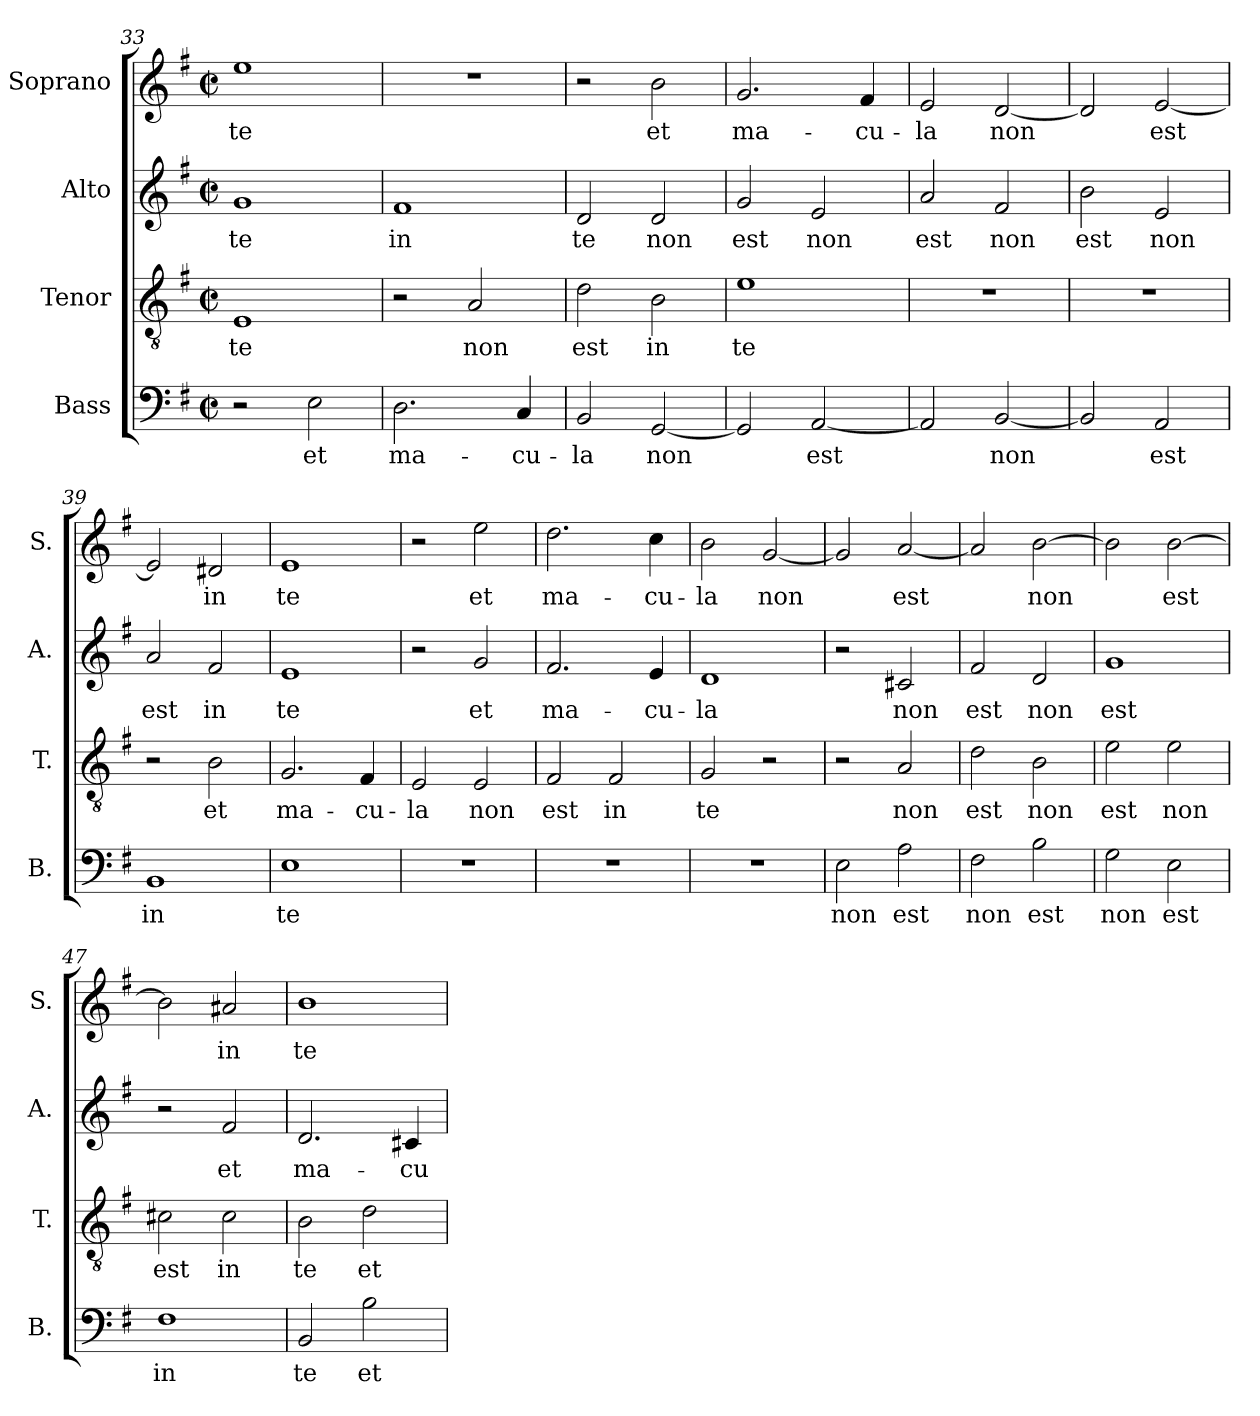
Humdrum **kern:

**kern	**text	**kern	**text	**kern	**text	**kern	**text
*part4	*part4	*part3	*part3	*part2	*part2	*part1	*part1
*staff4	*staff4	*staff3	*staff3	*staff2	*staff2	*staff1	*staff1
*I"Bass	*	*I"Tenor	*	*I"Alto	*	*I"Soprano	*
*I'B.	*	*I'T.	*	*I'A.	*	*I'S.	*
*clefF4	*	*clefGv2	*	*clefG2	*	*clefG2	*
*k[f#]	*	*k[f#]	*	*k[f#]	*	*k[f#]	*
*M2/2	*	*M2/2	*	*M2/2	*	*M2/2	*
*met(c|)	*	*met(c|)	*	*met(c|)	*	*met(c|)	*
=33	=33	=33	=33	=33	=33	=33	=33
!	!	!	!LO:LY:b	!	!LO:LY:b	!	!LO:LY:b
2r	.	1E	te	1g	te	1ee	te
!	!LO:LY:b	!	!	!	!	!	!
2E\	et	.	.	.	.	.	.
=34	=34	=34	=34	=34	=34	=34	=34
!	!LO:LY:b	!	!	!	!LO:LY:b	!	!
2.D\	ma-	2r	.	1f#	in	1r	.
!	!	!	!LO:LY:b	!	!	!	!
.	.	2A/	non	.	.	.	.
!	!LO:LY:b	!	!	!	!	!	!
4C/	-cu-	.	.	.	.	.	.
=35	=35	=35	=35	=35	=35	=35	=35
!	!LO:LY:b	!	!LO:LY:b	!	!LO:LY:b	!	!
2BB/	-la	2d\	est	2d/	te	2r	.
!	!LO:LY:b	!	!LO:LY:b	!	!LO:LY:b	!	!LO:LY:b
[2GG/	non	2B\	in	2d/	non	2b\	et
=36	=36	=36	=36	=36	=36	=36	=36
!	!	!	!LO:LY:b	!	!LO:LY:b	!	!LO:LY:b
2GG/]	.	1e	te	2g/	est	2.g/	ma-
!	!LO:LY:b	!	!	!	!LO:LY:b	!	!
[2AA/	est	.	.	2e/	non	.	.
!	!	!	!	!	!	!	!LO:LY:b
.	.	.	.	.	.	4f#/	-cu-
=37	=37	=37	=37	=37	=37	=37	=37
!	!	!	!	!	!LO:LY:b	!	!LO:LY:b
2AA/]	.	1r	.	2a/	est	2e/	-la
!	!LO:LY:b	!	!	!	!LO:LY:b	!	!LO:LY:b
[2BB/	non	.	.	2f#/	non	[2d/	non
!!LO:LB:g=z
=38	=38	=38	=38	=38	=38	=38	=38
!	!	!	!	!	!LO:LY:b	!	!
2BB/]	.	1r	.	2b\	est	2d/]	.
!	!LO:LY:b	!	!	!	!LO:LY:b	!	!LO:LY:b
2AA/	est	.	.	2e/	non	[2e/	est
=39	=39	=39	=39	=39	=39	=39	=39
!	!LO:LY:b	!	!	!	!LO:LY:b	!	!
1BB	in	2r	.	2a/	est	2e/]	.
!	!	!	!LO:LY:b	!	!LO:LY:b	!	!LO:LY:b
.	.	2B\	et	2f#/	in	2d#X/	in
=40	=40	=40	=40	=40	=40	=40	=40
!	!LO:LY:b	!	!LO:LY:b	!	!LO:LY:b	!	!LO:LY:b
1E	te	2.G/	ma-	1e	te	1e	te
!	!	!	!LO:LY:b	!	!	!	!
.	.	4F#/	-cu-	.	.	.	.
=41	=41	=41	=41	=41	=41	=41	=41
!	!	!	!LO:LY:b	!	!	!	!
1r	.	2E/	-la	2r	.	2r	.
!	!	!	!LO:LY:b	!	!LO:LY:b	!	!LO:LY:b
.	.	2E/	non	2g/	et	2ee\	et
=42	=42	=42	=42	=42	=42	=42	=42
!	!	!	!LO:LY:b	!	!LO:LY:b	!	!LO:LY:b
1r	.	2F#/	est	2.f#/	ma-	2.dd\	ma-
!	!	!	!LO:LY:b	!	!	!	!
.	.	2F#/	in	.	.	.	.
!	!	!	!	!	!LO:LY:b	!	!LO:LY:b
.	.	.	.	4e/	-cu-	4cc\	-cu-
=43	=43	=43	=43	=43	=43	=43	=43
!	!	!	!LO:LY:b	!	!LO:LY:b	!	!LO:LY:b
1r	.	2G/	te	1d	-la	2b\	-la
!	!	!	!	!	!	!	!LO:LY:b
.	.	2r	.	.	.	[2g/	non
=44	=44	=44	=44	=44	=44	=44	=44
!	!LO:LY:b	!	!	!	!	!	!
2E\	non	2r	.	2r	.	2g/]	.
!	!LO:LY:b	!	!LO:LY:b	!	!LO:LY:b	!	!LO:LY:b
2A\	est	2A/	non	2c#X/	non	[2a/	est
=45	=45	=45	=45	=45	=45	=45	=45
!	!LO:LY:b	!	!LO:LY:b	!	!LO:LY:b	!	!
2F#\	non	2d\	est	2f#/	est	2a/]	.
!	!LO:LY:b	!	!LO:LY:b	!	!LO:LY:b	!	!LO:LY:b
2B\	est	2B\	non	2d/	non	[2b\	non
=46	=46	=46	=46	=46	=46	=46	=46
!	!LO:LY:b	!	!LO:LY:b	!	!LO:LY:b	!	!
2G\	non	2e\	est	1g	est	2b\]	.
!	!LO:LY:b	!	!LO:LY:b	!	!	!	!LO:LY:b
2E\	est	2e\	non	.	.	[2b\	est
=47	=47	=47	=47	=47	=47	=47	=47
!	!LO:LY:b	!	!LO:LY:b	!	!	!	!
1F#	in	2c#X\	est	2r	.	2b\]	.
!	!	!	!LO:LY:b	!	!LO:LY:b	!	!LO:LY:b
.	.	2c#\	in	2f#/	et	2a#X/	in
!!LO:PB:g=z
=48	=48	=48	=48	=48	=48	=48	=48
!	!LO:LY:b	!	!LO:LY:b	!	!LO:LY:b	!	!LO:LY:b
2BB/	te	2B\	te	2.d/	ma-	1b	te
!	!LO:LY:b	!	!LO:LY:b	!	!	!	!
2B\	et	2d\	et	.	.	.	.
!	!	!	!	!	!LO:LY:b	!	!
.	.	.	.	4c#X/	-cu-	.	.
=	=	=	=	=	=	=	=
*-	*-	*-	*-	*-	*-	*-	*-
